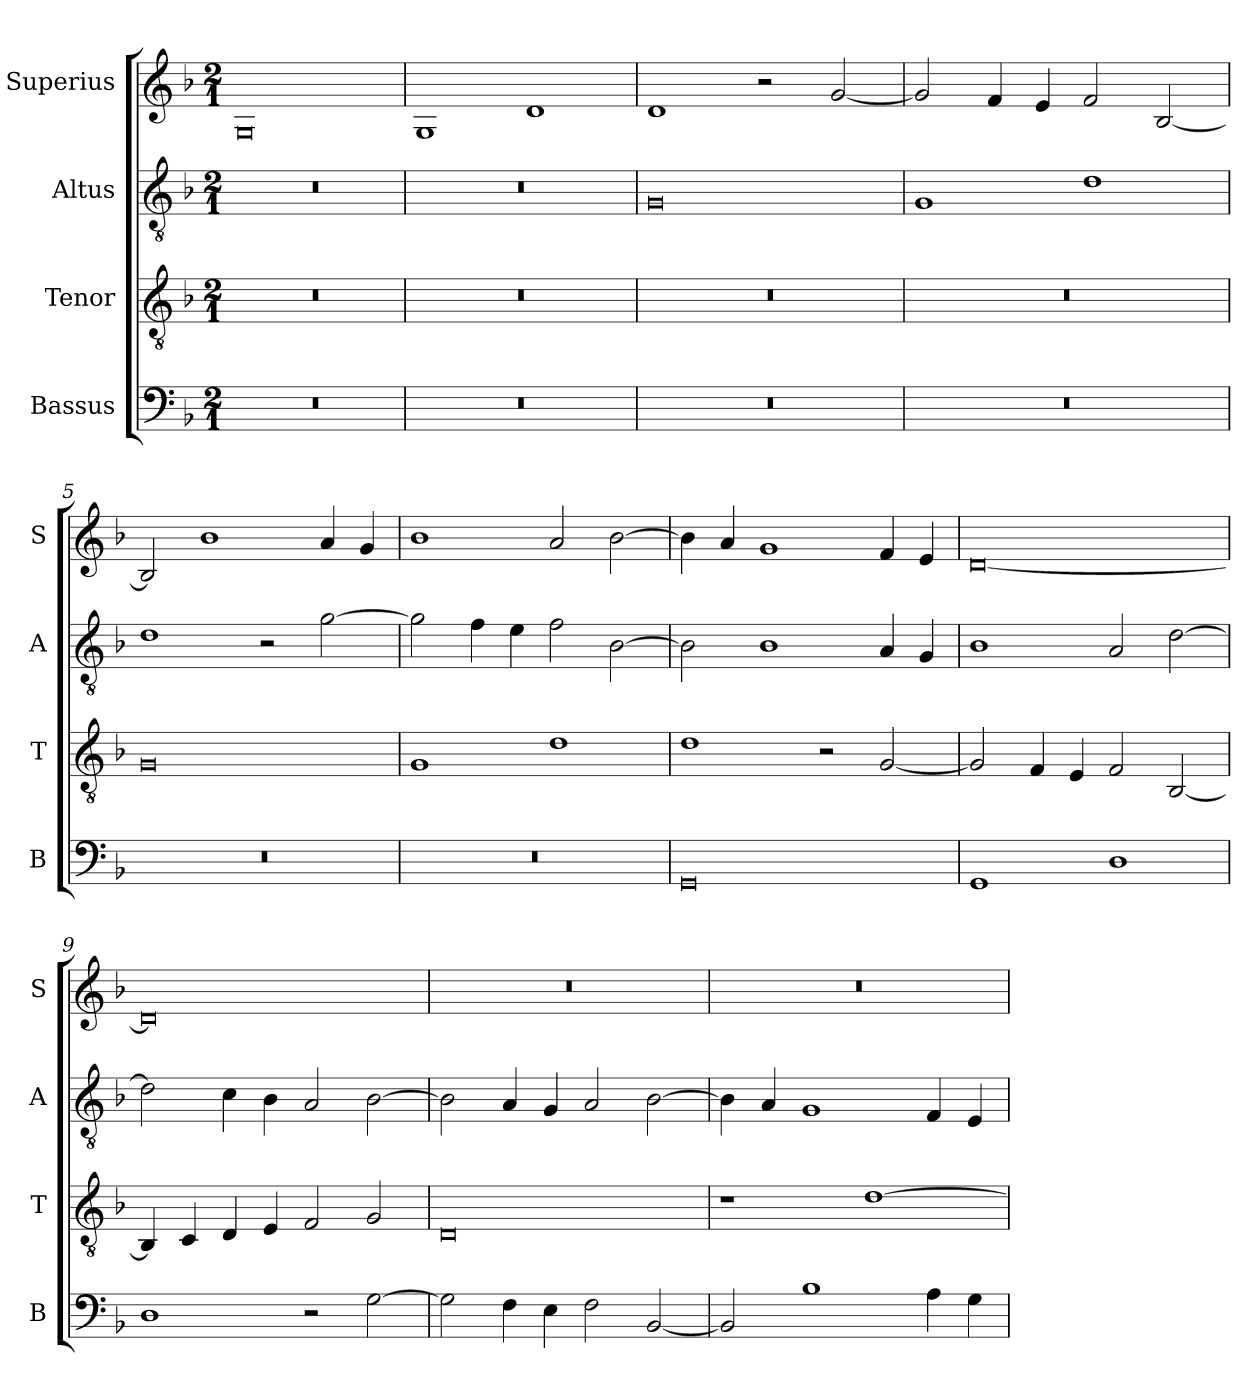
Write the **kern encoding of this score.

**kern	**kern	**kern	**kern
*part4	*part3	*part2	*part1
*staff4	*staff3	*staff2	*staff1
*I"Bassus	*I"Tenor	*I"Altus	*I"Superius
*I'B	*I'T	*I'A	*I'S
*clefF4	*clefGv2	*clefGv2	*clefG2
*k[b-]	*k[b-]	*k[b-]	*k[b-]
*M2/1	*M2/1	*M2/1	*M2/1
=1	=1	=1	=1
0r	0r	0r	0G
=2	=2	=2	=2
0r	0r	0r	1G
.	.	.	1d
=3	=3	=3	=3
0r	0r	0G	1d
.	.	.	2r
.	.	.	[2g/
=4	=4	=4	=4
0r	0r	1G	2g/]
.	.	.	4f/
.	.	.	4e/
.	.	1d	2f/
.	.	.	[2B-/
=5	=5	=5	=5
0r	0G	1d	2B-/]
.	.	.	1b-
.	.	2r	.
.	.	[2g\	4a/
.	.	.	4g/
=6	=6	=6	=6
0r	1G	2g\]	1b-
.	.	4f\	.
.	.	4e\	.
.	1d	2f\	2a/
.	.	[2B-\	[2b-\
=7	=7	=7	=7
0GG	1d	2B-\]	4b-\]
.	.	.	4a/
.	.	1B-	1g
.	2r	.	.
.	[2G/	4A/	4f/
.	.	4G/	4e/
=8	=8	=8	=8
1GG	2G/]	1B-	[0d
.	4F/	.	.
.	4E/	.	.
1D	2F/	2A/	.
.	[2BB-/	[2d\	.
=9	=9	=9	=9
1D	4BB-/]	2d\]	0d]
.	4C/	.	.
.	4D/	4c\	.
.	4E/	4B-\	.
2r	2F/	2A/	.
[2G\	2G/	[2B-\	.
=10	=10	=10	=10
2G\]	0D	2B-\]	0r
4F\	.	4A/	.
4E\	.	4G/	.
2F\	.	2A/	.
[2BB-/	.	[2B-\	.
=11	=11	=11	=11
2BB-/]	1r	4B-\]	0r
.	.	4A/	.
1B-	.	1G	.
.	[1d	.	.
4A\	.	4F/	.
4G\	.	4E/	.
=	=	=	=
*-	*-	*-	*-
